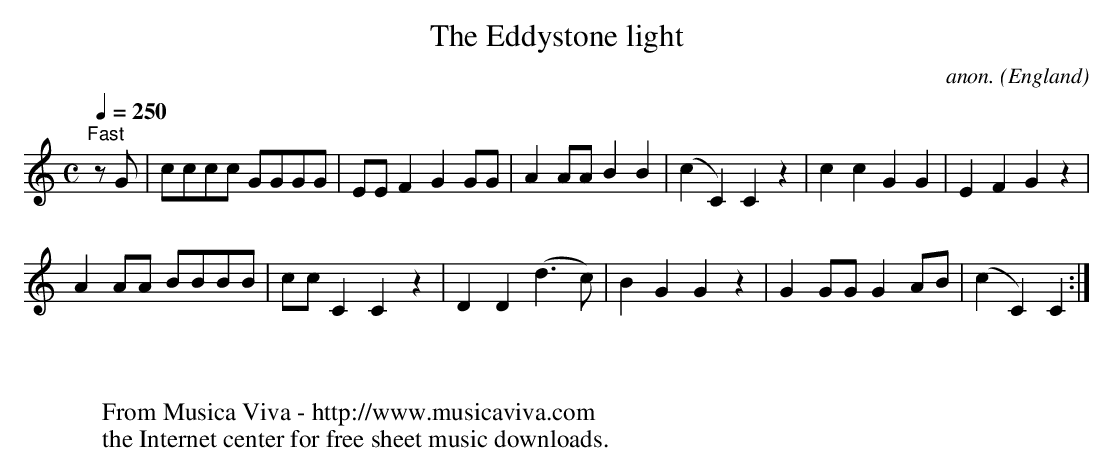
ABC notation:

X:1
T:The Eddystone light
C:anon.
O:England
M:C
L:1/8
Q:1/4=250
K:C
"^Fast"zG|cccc GGGG|EEF2 G2GG|A2AA B2B2|(c2C2) C2z2|c2c2 G2G2|E2F2 G2z2|
A2AA BBBB|ccC2 C2z2|D2D2 (d3c)|B2G2 G2z2|G2GG G2AB|(c2C2) C2:|
W:
W:
W:  From Musica Viva - http://www.musicaviva.com
W:  the Internet center for free sheet music downloads.
